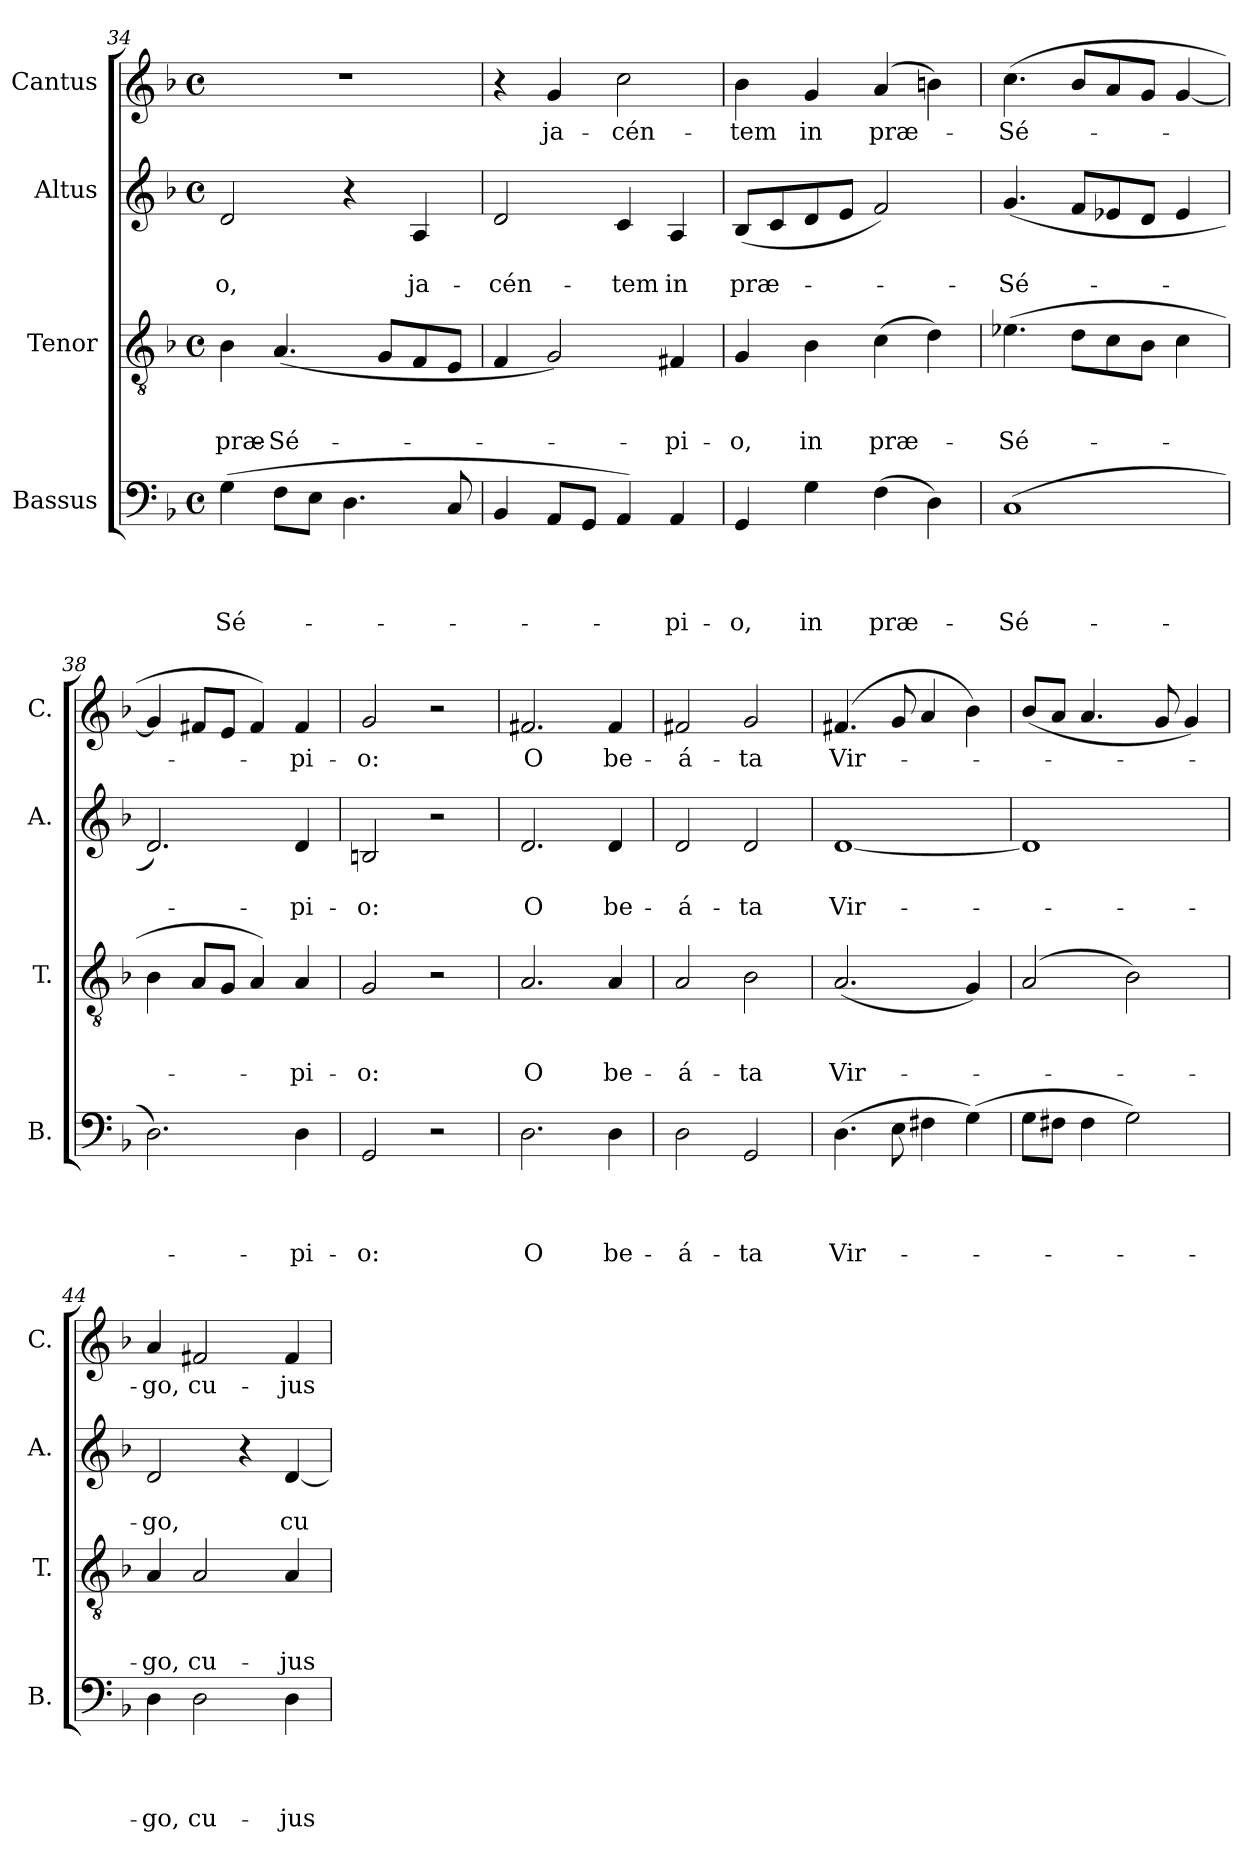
**kern	**text	**text	**text	**text	**kern	**text	**text	**text	**kern	**text	**text	**kern	**text
*part4	*part4	*part4	*part4	*part4	*part3	*part3	*part3	*part3	*part2	*part2	*part2	*part1	*part1
*staff4	*staff4	*staff4	*staff4	*staff4	*staff3	*staff3	*staff3	*staff3	*staff2	*staff2	*staff2	*staff1	*staff1
*I"Bassus	*	*	*	*	*I"Tenor	*	*	*	*I"Altus	*	*	*I"Cantus	*
*I'B.	*	*	*	*	*I'T.	*	*	*	*I'A.	*	*	*I'C.	*
*clefF4	*	*	*	*	*clefGv2	*	*	*	*clefG2	*	*	*clefG2	*
*k[b-]	*	*	*	*	*k[b-]	*	*	*	*k[b-]	*	*	*k[b-]	*
*F:	*	*	*	*	*F:	*	*	*	*F:	*	*	*F:	*
*M4/4	*	*	*	*	*M4/4	*	*	*	*M4/4	*	*	*M4/4	*
*met(c)	*	*	*	*	*met(c)	*	*	*	*met(c)	*	*	*met(c)	*
=34	=34	=34	=34	=34	=34	=34	=34	=34	=34	=34	=34	=34	=34
!	!	!	!	!LO:LY:b	!	!	!	!LO:LY:b	!	!	!LO:LY:b	!	!
(>4G\	.	.	.	-Sé-	4B-\	.	.	præ-	2d/	.	-o,	1r	.
!	!	!	!	!	!	!	!	!LO:LY:b	!	!	!	!	!
8F\L	.	.	.	.	(<4.A/	.	.	-Sé-	.	.	.	.	.
8E\J	.	.	.	.	.	.	.	.	.	.	.	.	.
4.D\	.	.	.	.	.	.	.	.	4r	.	.	.	.
.	.	.	.	.	8G/L	.	.	.	.	.	.	.	.
!	!	!	!	!	!	!	!	!	!	!	!LO:LY:b	!	!
.	.	.	.	.	8F/	.	.	.	4A/	.	ja-	.	.
8C/	.	.	.	.	8E/J	.	.	.	.	.	.	.	.
=35	=35	=35	=35	=35	=35	=35	=35	=35	=35	=35	=35	=35	=35
!	!	!	!	!	!	!	!	!	!	!	!LO:LY:b	!	!
4BB-/	.	.	.	.	4F/	.	.	.	2d/	.	-cén-	4r	.
!	!	!	!	!	!	!	!	!	!	!	!	!	!LO:LY:b
8AA/L	.	.	.	.	2G/)	.	.	.	.	.	.	4g/	ja-
8GG/J	.	.	.	.	.	.	.	.	.	.	.	.	.
!	!	!	!	!	!	!	!	!	!	!	!LO:LY:b	!	!LO:LY:b
4AA/)	.	.	.	.	.	.	.	.	4c/	.	-tem	2cc\	-cén-
!	!	!	!	!LO:LY:b	!	!	!	!LO:LY:b	!	!	!LO:LY:b	!	!
4AA/	.	.	.	-pi-	4F#X/	.	.	-pi-	4A/	.	in	.	.
!!LO:PB:g=z
=36	=36	=36	=36	=36	=36	=36	=36	=36	=36	=36	=36	=36	=36
!	!	!	!	!LO:LY:b	!	!	!	!LO:LY:b	!	!	!LO:LY:b	!	!LO:LY:b
4GG/	.	.	.	-o,	4G/	.	.	-o,	(<8B-/L	.	præ-	4b-\	-tem
.	.	.	.	.	.	.	.	.	8c/	.	.	.	.
!	!	!	!	!LO:LY:b	!	!	!	!LO:LY:b	!	!	!	!	!LO:LY:b
4G\	.	.	.	in	4B-\	.	.	in	8d/	.	.	4g/	in
.	.	.	.	.	.	.	.	.	8e/J	.	.	.	.
!	!	!	!	!LO:LY:b	!	!	!	!LO:LY:b	!	!	!	!	!LO:LY:b
(>4F\	.	.	.	præ-	(>4c\	.	.	præ-	2f/)	.	.	(4a/	præ-
4D\)	.	.	.	.	4d\)	.	.	.	.	.	.	4bn\)	.
=37	=37	=37	=37	=37	=37	=37	=37	=37	=37	=37	=37	=37	=37
!	!	!	!	!LO:LY:b	!	!	!	!LO:LY:b	!	!	!LO:LY:b	!	!LO:LY:b
(>1C	.	.	.	-Sé-	(>4.e-X\	.	.	-Sé-	(<4.g/	.	-Sé-	(>4.cc\	-Sé-
.	.	.	.	.	8d\L	.	.	.	8f/L	.	.	8b-/L	.
.	.	.	.	.	8c\	.	.	.	8e-X/	.	.	8a/	.
.	.	.	.	.	8B-\J	.	.	.	8d/J	.	.	8g/J	.
.	.	.	.	.	4c\	.	.	.	4e-/	.	.	[<4g/	.
=38	=38	=38	=38	=38	=38	=38	=38	=38	=38	=38	=38	=38	=38
2.D\)	.	.	.	.	4B-\	.	.	.	2.d/)	.	.	4g/]	.
.	.	.	.	.	8A/L	.	.	.	.	.	.	8f#X/L	.
.	.	.	.	.	8G/J	.	.	.	.	.	.	8e/J	.
.	.	.	.	.	4A/)	.	.	.	.	.	.	4f#/)	.
!	!	!	!	!LO:LY:b	!	!	!	!LO:LY:b	!	!	!LO:LY:b	!	!LO:LY:b
4D\	.	.	.	-pi-	4A/	.	.	-pi-	4d/	.	-pi-	4f#/	-pi-
=39	=39	=39	=39	=39	=39	=39	=39	=39	=39	=39	=39	=39	=39
!	!	!	!	!LO:LY:b	!	!	!	!LO:LY:b	!	!	!LO:LY:b	!	!LO:LY:b
2GG/	.	.	.	-o:	2G/	.	.	-o:	2Bn/	.	-o:	2g/	-o:
2r	.	.	.	.	2r	.	.	.	2r	.	.	2r	.
=40	=40	=40	=40	=40	=40	=40	=40	=40	=40	=40	=40	=40	=40
!	!	!	!	!LO:LY:b	!	!	!	!LO:LY:b	!	!	!LO:LY:b	!	!LO:LY:b
2.D\	.	.	.	O	2.A/	.	.	O	2.d/	.	O	2.f#X/	O
!	!	!	!	!LO:LY:b	!	!	!	!LO:LY:b	!	!	!LO:LY:b	!	!LO:LY:b
4D\	.	.	.	be-	4A/	.	.	be-	4d/	.	be-	4f#/	be-
=41	=41	=41	=41	=41	=41	=41	=41	=41	=41	=41	=41	=41	=41
!	!	!	!	!LO:LY:b	!	!	!	!LO:LY:b	!	!	!LO:LY:b	!	!LO:LY:b
2D\	.	.	.	-á-	2A/	.	.	-á-	2d/	.	-á-	2f#X/	-á-
!	!	!	!	!LO:LY:b	!	!	!	!LO:LY:b	!	!	!LO:LY:b	!	!LO:LY:b
2GG/	.	.	.	-ta	2B-\	.	.	-ta	2d/	.	-ta	2g/	-ta
=42	=42	=42	=42	=42	=42	=42	=42	=42	=42	=42	=42	=42	=42
!	!	!	!	!LO:LY:b	!	!	!	!LO:LY:b	!	!	!LO:LY:b	!	!LO:LY:b
(>4.D\	.	.	.	Vir-	(2.A/	.	.	Vir-	[<1d	.	Vir-	(4.f#X/	Vir-
8E\	.	.	.	.	.	.	.	.	.	.	.	8g/	.
4F#X\	.	.	.	.	.	.	.	.	.	.	.	4a/	.
(>4G\)	.	.	.	.	4G/)	.	.	.	.	.	.	4b-\)	.
!!LO:LB:g=z
=43	=43	=43	=43	=43	=43	=43	=43	=43	=43	=43	=43	=43	=43
8G\L	.	.	.	.	(2A/	.	.	.	1d]	.	.	(>8b-/L	.
8F#X\J	.	.	.	.	.	.	.	.	.	.	.	8a/J	.
4F#\	.	.	.	.	.	.	.	.	.	.	.	4.a/	.
2G\)	.	.	.	.	2B-\)	.	.	.	.	.	.	.	.
.	.	.	.	.	.	.	.	.	.	.	.	8g/	.
.	.	.	.	.	.	.	.	.	.	.	.	4g/)	.
=44	=44	=44	=44	=44	=44	=44	=44	=44	=44	=44	=44	=44	=44
!	!	!	!	!LO:LY:b	!	!	!	!LO:LY:b	!	!	!LO:LY:b	!	!LO:LY:b
4D\	.	.	.	-go,	4A/	.	.	-go,	2d/	.	-go,	4a/	-go,
!	!	!	!	!LO:LY:b	!	!	!	!LO:LY:b	!	!	!	!	!LO:LY:b
2D\	.	.	.	cu-	2A/	.	.	cu-	.	.	.	2f#X/	cu-
.	.	.	.	.	.	.	.	.	4r	.	.	.	.
!	!	!	!	!LO:LY:b	!	!	!	!LO:LY:b	!	!	!LO:LY:b	!	!LO:LY:b
4D\	.	.	.	-jus	4A/	.	.	-jus	[<4d/	.	cu-	4f#/	-jus
=	=	=	=	=	=	=	=	=	=	=	=	=	=
*-	*-	*-	*-	*-	*-	*-	*-	*-	*-	*-	*-	*-	*-
